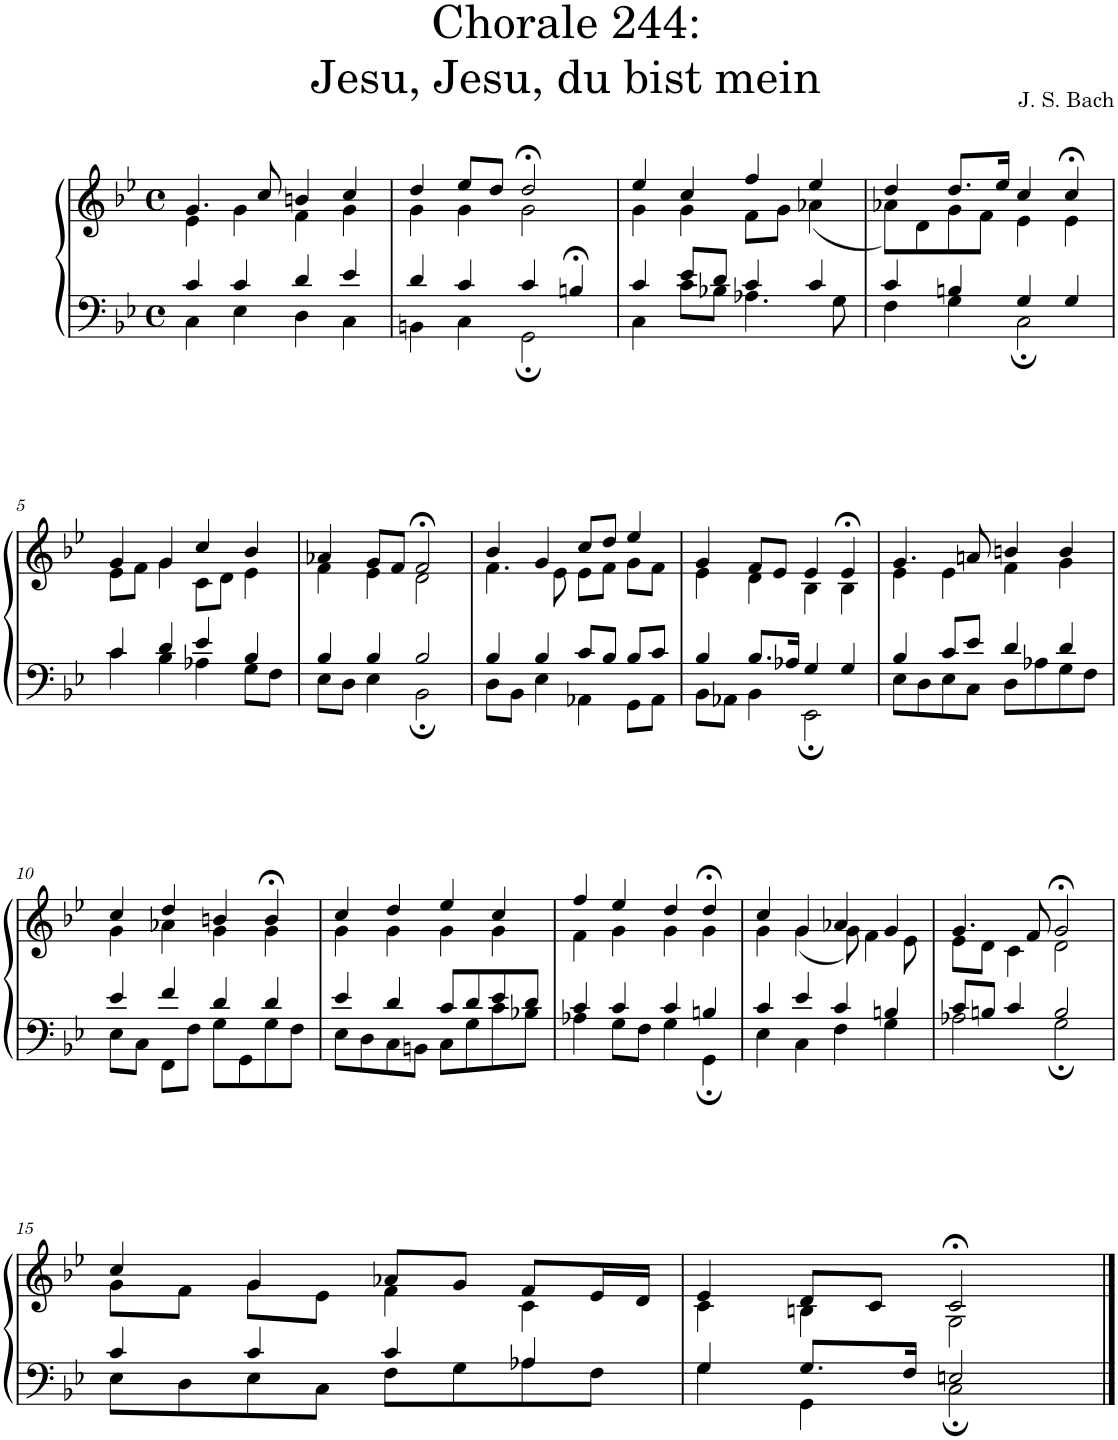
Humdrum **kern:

**kern	**kern
*part1	*part1
*staff2	*staff1
*I"S,A	*
*clefF4	*clefG2
*k[b-e-]	*k[b-e-]
*M4/4	*M4/4
*met(c)	*met(c)
=1	=1
*^	*^
4c/	4C\	4.g/	4e-\
4c/	4E-\	.	4g\
.	.	8cc/	.
4d/	4D\	4bn/	4f\
4e-/	4C\	4cc/	4g\
=2	=2	=2	=2
4d/	4BBn\	4dd/	4g\
4c/	4C\	8ee-/L	4g\
.	.	8dd/J	.
4c/	2GG;\	2dd;</	2g\
4Bn;</	.	.	.
=3	=3	=3	=3
4c/	4C\	4ee-/	4g\
8e-/L	8c\L	4cc/	4g\
8d/J	8B-X\J	.	.
4c/	4.A-X\	4ff/	8f\L
.	.	.	8g\J
4c/	.	4ee-/	(<4a-X\
.	8G\	.	.
=4	=4	=4	=4
4c/	4F\	4dd/	8a-X\L)
.	.	.	8d\
4Bn/	4G\	8.dd/L	8g\
.	.	.	8f\J
.	.	16ee-/Jk	.
4G/	2C;\	4cc/	4e-\
4G/	.	4cc;</	4e-\
!!LO:LB:g=z	!!
=5	=5	=5	=5
4c/	4c\	4g/	8e-\L
.	.	.	8f\J
4d/	4B-\	4g/	4g\
4e-/	4A-X\	4cc/	8c\L
.	.	.	8d\J
4B-/	8G\L	4b-/	4e-\
.	8F\J	.	.
=6	=6	=6	=6
4B-/	8E-\L	4a-X/	4f\
.	8D\J	.	.
4B-/	4E-\	8g/L	4e-\
.	.	8f/J	.
2B-/	2BB-;\	2f;</	2d\
=7	=7	=7	=7
4B-/	8D\L	4b-/	4.f\
.	8BB-\J	.	.
4B-/	4E-\	4g/	.
.	.	.	8e-\
8c/L	4AA-X\	8cc/L	8e-\L
8B-/J	.	8dd/J	8f\J
8B-/L	8GG\L	4ee-/	8g\L
8c/J	8AA-\J	.	8f\J
=8	=8	=8	=8
4B-/	8BB-\L	4g/	4e-\
.	8AA-X\J	.	.
8.B-/L	4BB-\	8f/L	4d\
.	.	8e-/J	.
16A-X/Jk	.	.	.
4G/	2EE-;\	4e-/	4B-\
4G/	.	4e-;</	4B-\
=9	=9	=9	=9
4B-/	8E-\L	4.g/	4e-\
.	8D\	.	.
8c/L	8E-\	.	4e-\
8e-/J	8C\J	8an/	.
4d/	8D\L	4bn/	4f\
.	8A-X\	.	.
4d/	8G\	4b/	4g\
.	8F\J	.	.
!!LO:LB:g=z	!!
=10	=10	=10	=10
4e-/	8E-\L	4cc/	4g\
.	8C\J	.	.
4f/	8FF\L	4dd/	4a-X\
.	8F\J	.	.
4d/	8G\L	4bn/	4g\
.	8GG\	.	.
4d/	8G\	4b;</	4g\
.	8F\J	.	.
=11	=11	=11	=11
4e-/	8E-\L	4cc/	4g\
.	8D\	.	.
4d/	8C\	4dd/	4g\
.	8BBn\J	.	.
8c/L	8C\L	4ee-/	4g\
8d/	8G\	.	.
8e-/	8c\	4cc/	4g\
8d/J	8B-X\J	.	.
=12	=12	=12	=12
4c/	4A-X\	4ff/	4f\
4c/	8G\L	4ee-/	4g\
.	8F\J	.	.
4c/	4G\	4dd/	4g\
4Bn/	4GG;\	4dd;</	4g\
=13	=13	=13	=13
4c/	4E-\	4cc/	4g\
4e-/	4C\	4g/	(<4g\
4c/	4F\	4a-X/	8g\)
.	.	.	4f\
4Bn/	4G\	4g/	.
.	.	.	8e-\
=14	=14	=14	=14
8c/L	2A-X\	4.g/	8e-\L
8Bn/J	.	.	8d\J
4c/	.	.	4c\
.	.	8f/	.
2B/	2G;\	2g;</	2d\
!!LO:LB:g=z	!!
=15	=15	=15	=15
4c/	8E-\L	4cc/	8g\L
.	8D\	.	8f\J
4c/	8E-\	4g/	8g\L
.	8C\J	.	8e-\J
4c/	8F\L	8a-X/L	4f\
.	8G\	8g/J	.
4A-X/	8A-\	8f/L	4c\
.	8F\J	16e-/L	.
.	.	16d/JJ	.
=16	=16	=16	=16
4G/	4G\	4e-/	4c\
8.G/L	4GG\	8d/L	4Bn\
.	.	8c/J	.
16F/Jk	.	.	.
2En/	2C;\	2c;</	2G\
*v	*v	*	*
*	*v	*v
==	==
*-	*-
